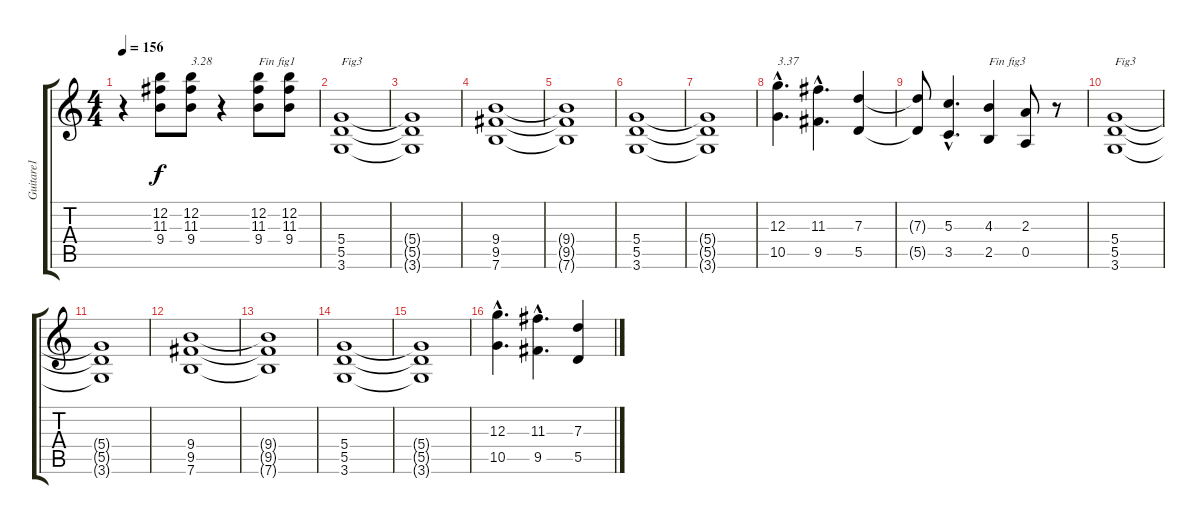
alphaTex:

\track ("Guitare1" "Guitare1") {instrument distortionguitar}
\staff {score tabs}
\tuning (E4 B3 G3 D3 A2 E2) {hide}
\ts (4 4)
\tempo 156
\clef g2
\ks c
r.4{dy f} (12.2 11.3 9.4).8 (12.2 11.3 9.4).8{txt "3.28"} r.4 (12.2 11.3 9.4).8{txt "Fin fig1"} (12.2 11.3 9.4).8 |
(5.4 5.5 3.6).1{txt "Fig3"} |
(5.4{t} 5.5{t} 3.6{t}).1 |
(9.4 9.5 7.6).1 |
(9.4{t} 9.5{t} 7.6{t}).1 |
(5.4 5.5 3.6).1 |
(5.4{t} 5.5{t} 3.6{t}).1 |
(12.3{hac} 10.5{hac}).4{d txt "3.37"} (11.3{hac} 9.5{hac}).4{d} (7.3 5.5).4 |
(7.3{t} 5.5{t}).8 (5.3{hac} 3.5{hac}).4{d} (4.3 2.5).4{txt "Fin fig3"} (2.3 0.5).8 r.8 |
(5.4 5.5 3.6).1{txt "Fig3"} |
(5.4{t} 5.5{t} 3.6{t}).1 |
(9.4 9.5 7.6).1 |
(9.4{t} 9.5{t} 7.6{t}).1 |
(5.4 5.5 3.6).1 |
(5.4{t} 5.5{t} 3.6{t}).1 |
(12.3{hac} 10.5{hac}).4{d} (11.3{hac} 9.5{hac}).4{d} (7.3 5.5).4
